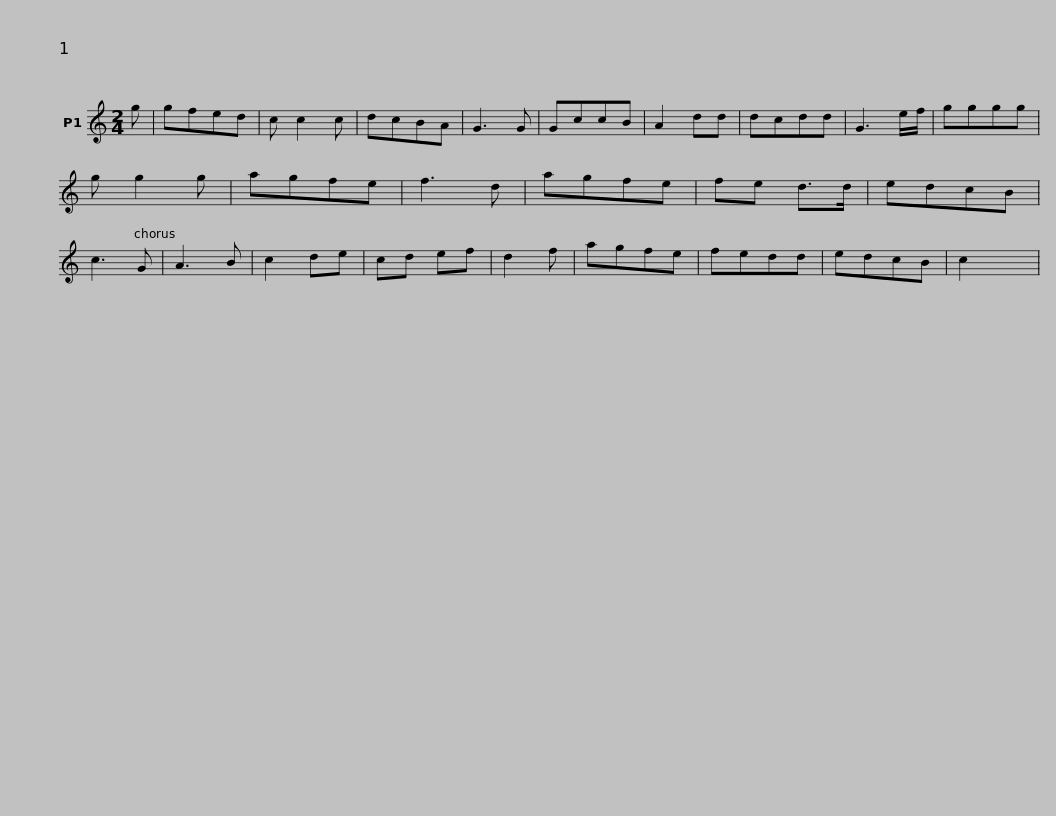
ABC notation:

X:1
L:1/8
M:2/4
I:linebreak $
K:C
V:1 treble
V:1
 g | gfed | c c2 c | dcBA | G3 G | %5
 GccB | A2 dd | dcdd | G3 e/f/ |$ gggg | %10
 g g2 g | agfe | f3 d | agfe | fe d>d | %15
 edcB | c3 G |$ A3 B | c2 de | cd ef | %20
 d2 f | agfe | fedd | edcB | c2 x2 | %25
